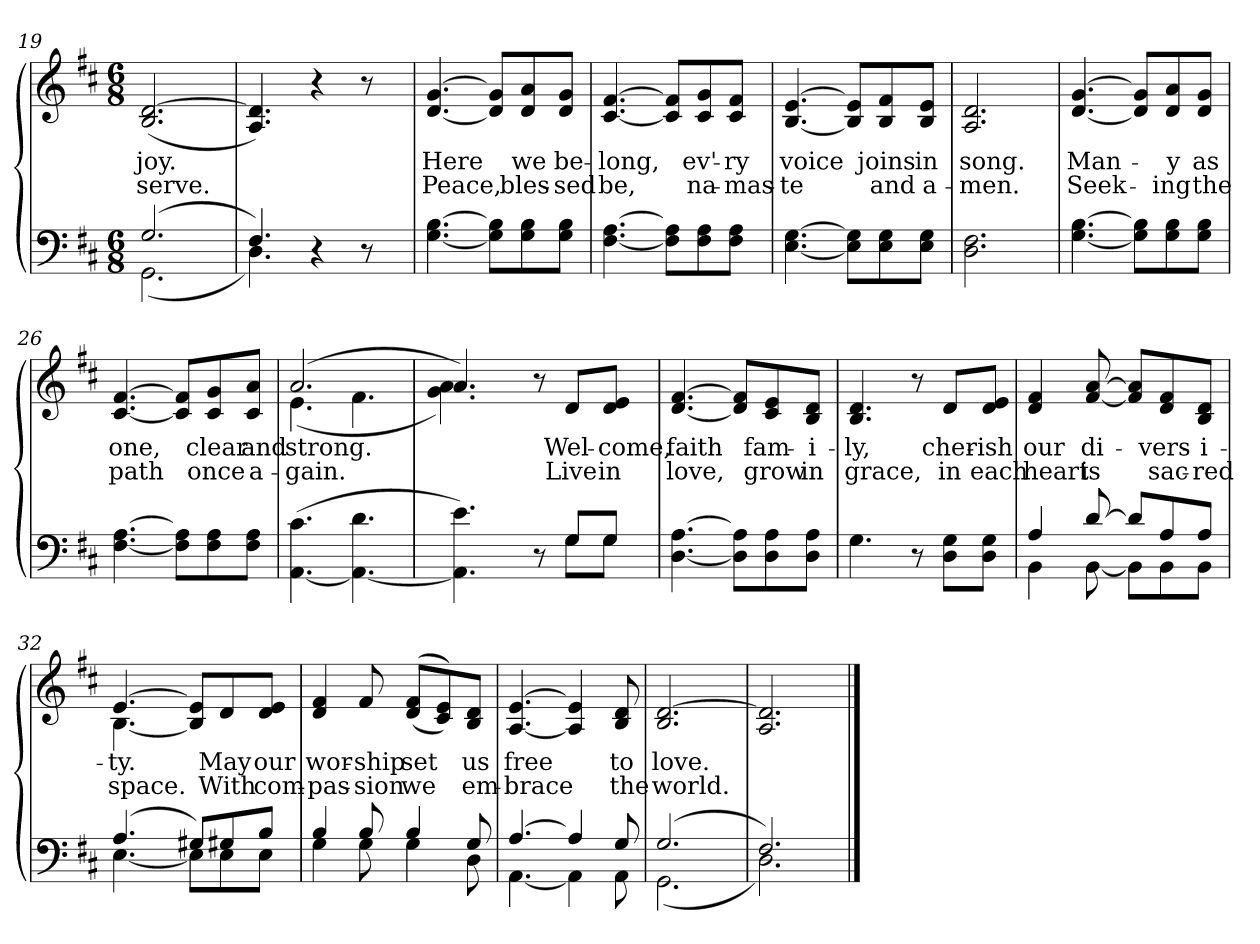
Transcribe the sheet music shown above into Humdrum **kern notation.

**kern	**kern	**text	**text
*part1	*part1	*part1	*part1
*staff2	*staff1	*staff1	*staff1
*clefF4	*clefG2	*	*
*k[f#c#]	*k[f#c#]	*	*
*M6/8	*M6/8	*	*
=19	=19	=19	=19
*^	*	*	*
(2.G	(2.GG	(2.B [2.d	joy.	serve.
=20	=20	=20	=20	=20
4.F#)	4.D)	4.A 4.d])	.	.
4r	4ryy	4r	.	.
8r	8ryy	8r	.	.
*v	*v	*	*	*
=21	=21	=21	=21
[4.G [4.B	[4.d [4.g	Here	Peace,
8G] 8B]L	8d] 8g]L	.	.
8G 8B	8d 8a	we	bles-
8G 8BJ	8d 8gJ	be-	-sed
!!LO:LB:g=z
=22	=22	=22	=22
[4.F# [4.A	[4.c# [4.f#	-long,	be,
8F#] 8A]L	8c#] 8f#]L	.	.
8F# 8A	8c# 8g	ev'-	na-
8F# 8AJ	8c# 8f#J	-ry	-mas-
=23	=23	=23	=23
[4.E [4.G	[4.B [4.e	voice	-te
8E] 8G]L	8B] 8e]L	.	.
8E 8G	8B 8f#	joins	and
8E 8GJ	8B 8eJ	in	a-
=24	=24	=24	=24
2.D 2.F#	2.A 2.d	song.	-men.
=25	=25	=25	=25
[4.G [4.B	[4.d [4.g	-Man-	Seek-
8G] 8B]L	8d] 8g]L	.	.
8G 8B	8d 8a	-y	-ing
8G 8BJ	8d 8gJ	as	the
=26	=26	=26	=26
[4.F# [4.A	[4.c# [4.f#	one,	path
8F#] 8A]L	8c#] 8f#]L	.	.
8F# 8A	8c# 8g	clear	once
8F# 8AJ	8c# 8aJ	and	a-
=27	=27	=27	=27
*	*^	*	*
([4.AA 4.c#	(2.a	(4.e	strong.	-gain.
4.AA_ 4.d	.	4.f#	.	.
!!LO:LB:g=z	!!
=28	=28	=28	=28	=28
*^	*	*	*	*
4.AA] 4.e)	4ryy	4.a)	4.g 4.a)	.	.
.	8ryy	.	.	.	.
8r	8ryy	8r	4ryy	.	.
8GL	8GL	8dL	.	Wel-	Live
8GJ	8GJ	8d 8eJ	8ryy	-come,	in
*v	*v	*	*	*	*
*	*v	*v	*	*
=29	=29	=29	=29
[4.D [4.A	[4.d [4.f#	faith	love,
8D] 8A]L	8d] 8f#]L	.	.
8D 8A	8c# 8e	fam-	grow
8D 8AJ	8B 8dJ	-i-	in
=30	=30	=30	=30
4.G	4.B 4.d	-ly,	grace,
8r	8r	.	.
8D 8GL	8dL	cher-	in
8D 8GJ	8d 8eJ	-ish	each
=31	=31	=31	=31
*^	*	*	*
4A	4BB	4d 4f#	our	heart
[8d	[8BB	[8f# [8a	di-	is
8dL]	8BBL]	8f#] 8a]L	.	.
8A	8BB	8d 8f#	-vers-	sac-
8AJ	8BBJ	8B 8dJ	-i-	-red
=32	=32	=32	=32	=32
*	*	*^	*	*
(4.A	[4.E	[4.e	[4.B	-ty.	space.
8G#XL)	8EL]	8B] 8e]L	4ryy	.	.
8G#X	8E	8d	.	May	With
8BJ	8EJ	8d 8eJ	8ryy	our	com-
*	*	*v	*v	*	*
!!LO:LB:g=z
=33	=33	=33	=33	=33
4B	4G	4d 4f#	wor-	-pas-
8B	8G	8f#	-ship	-sion
4B	4G	((8d 8f#L	set	we
.	.	8c# 8e))	.	.
8G	8D	8B 8dJ	us	em-
=34	=34	=34	=34	=34
[4.A	[4.AA	[4.A [4.e	free	-brace
4A]	4AA]	4A] 4e]	.	.
8G	8AA	8B 8d	to	the
=35	=35	=35	=35	=35
(2.G	(2.GG	2.B [2.d	love.	world.
=36	=36	=36	=36	=36
2.F#)	2.D)	2.A 2.d]	.	.
*v	*v	*	*	*
==	==	==	==
*-	*-	*-	*-
